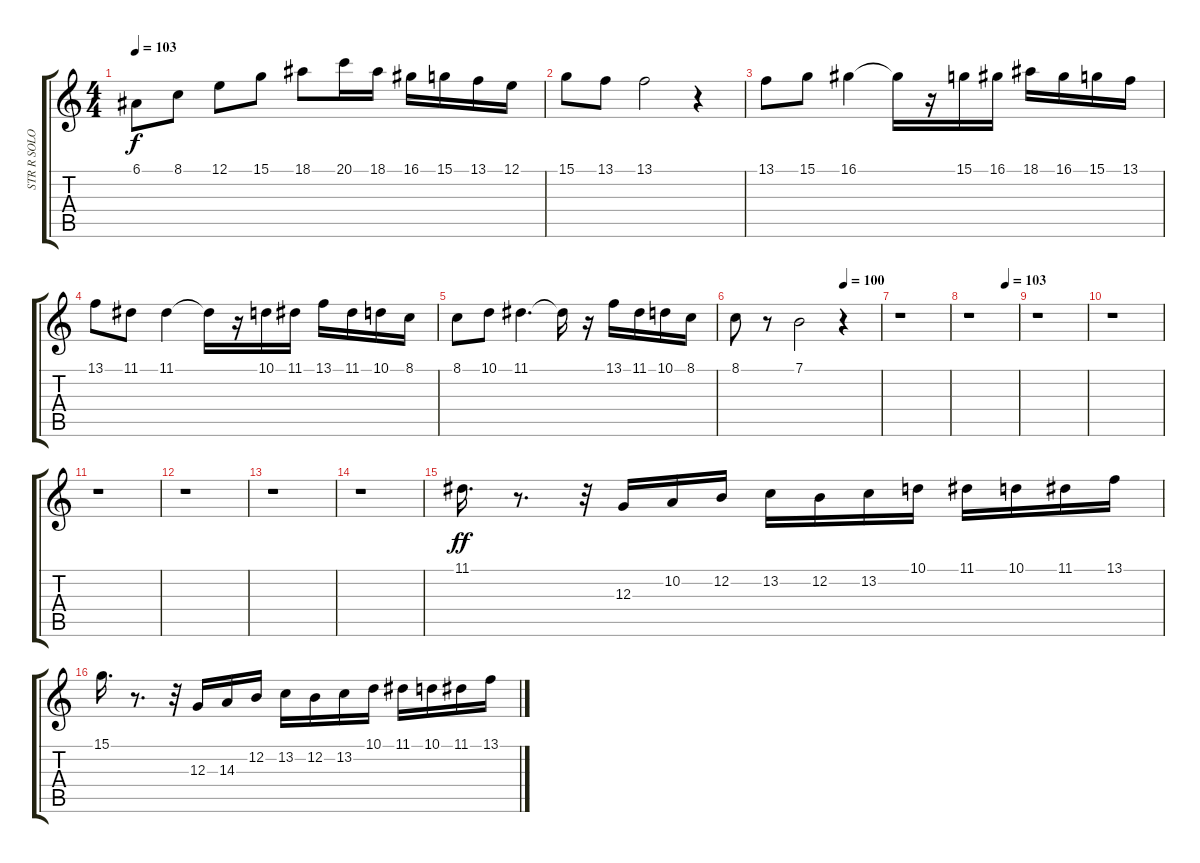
\track ("STR R SOLO" "STR R SOLO") {instrument stringensemble1}
\staff {score tabs}
\tuning (E4 B3 G3 D3 A2 E2) {hide}
\ts (4 4)
\tempo 103
\clef g2
\ks c
6.1.8{dy f} 8.1.8 12.1.8 15.1.8 18.1.8 20.1.16 18.1.16 16.1.16 15.1.16 13.1.16 12.1.16 |
15.1.8 13.1.8 13.1.2 r.4 |
13.1.8 15.1.8 16.1.4 16.1{t}.16 r.16 15.1.16 16.1.16 18.1.16 16.1.16 15.1.16 13.1.16 |
13.1.8 11.1.8 11.1.4 11.1{t}.16 r.16 10.1.16 11.1.16 13.1.16 11.1.16 10.1.16 8.1.16 |
8.1.8 10.1.8 11.1.4{d} 11.1{t}.16 r.16 13.1.16 11.1.16 10.1.16 8.1.16 |
\tempo (100 0.75)
8.1.8 r.8 7.1.2 r.4 |
r.1 |
\tempo (103 0.75)
r.1 |
r.1 |
r.1 |
r.1 |
r.1 |
r.1 |
r.1 |
11.1.16{d dy ff} r.8{d} r.32 12.3.16 10.2.16 12.2.16 13.2.16 12.2.16 13.2.16 10.1.16 11.1.16 10.1.16 11.1.16 13.1.16 |
15.1.16{d} r.8{d} r.32 12.3.16 14.3.16 12.2.16 13.2.16 12.2.16 13.2.16 10.1.16 11.1.16 10.1.16 11.1.16 13.1.16
